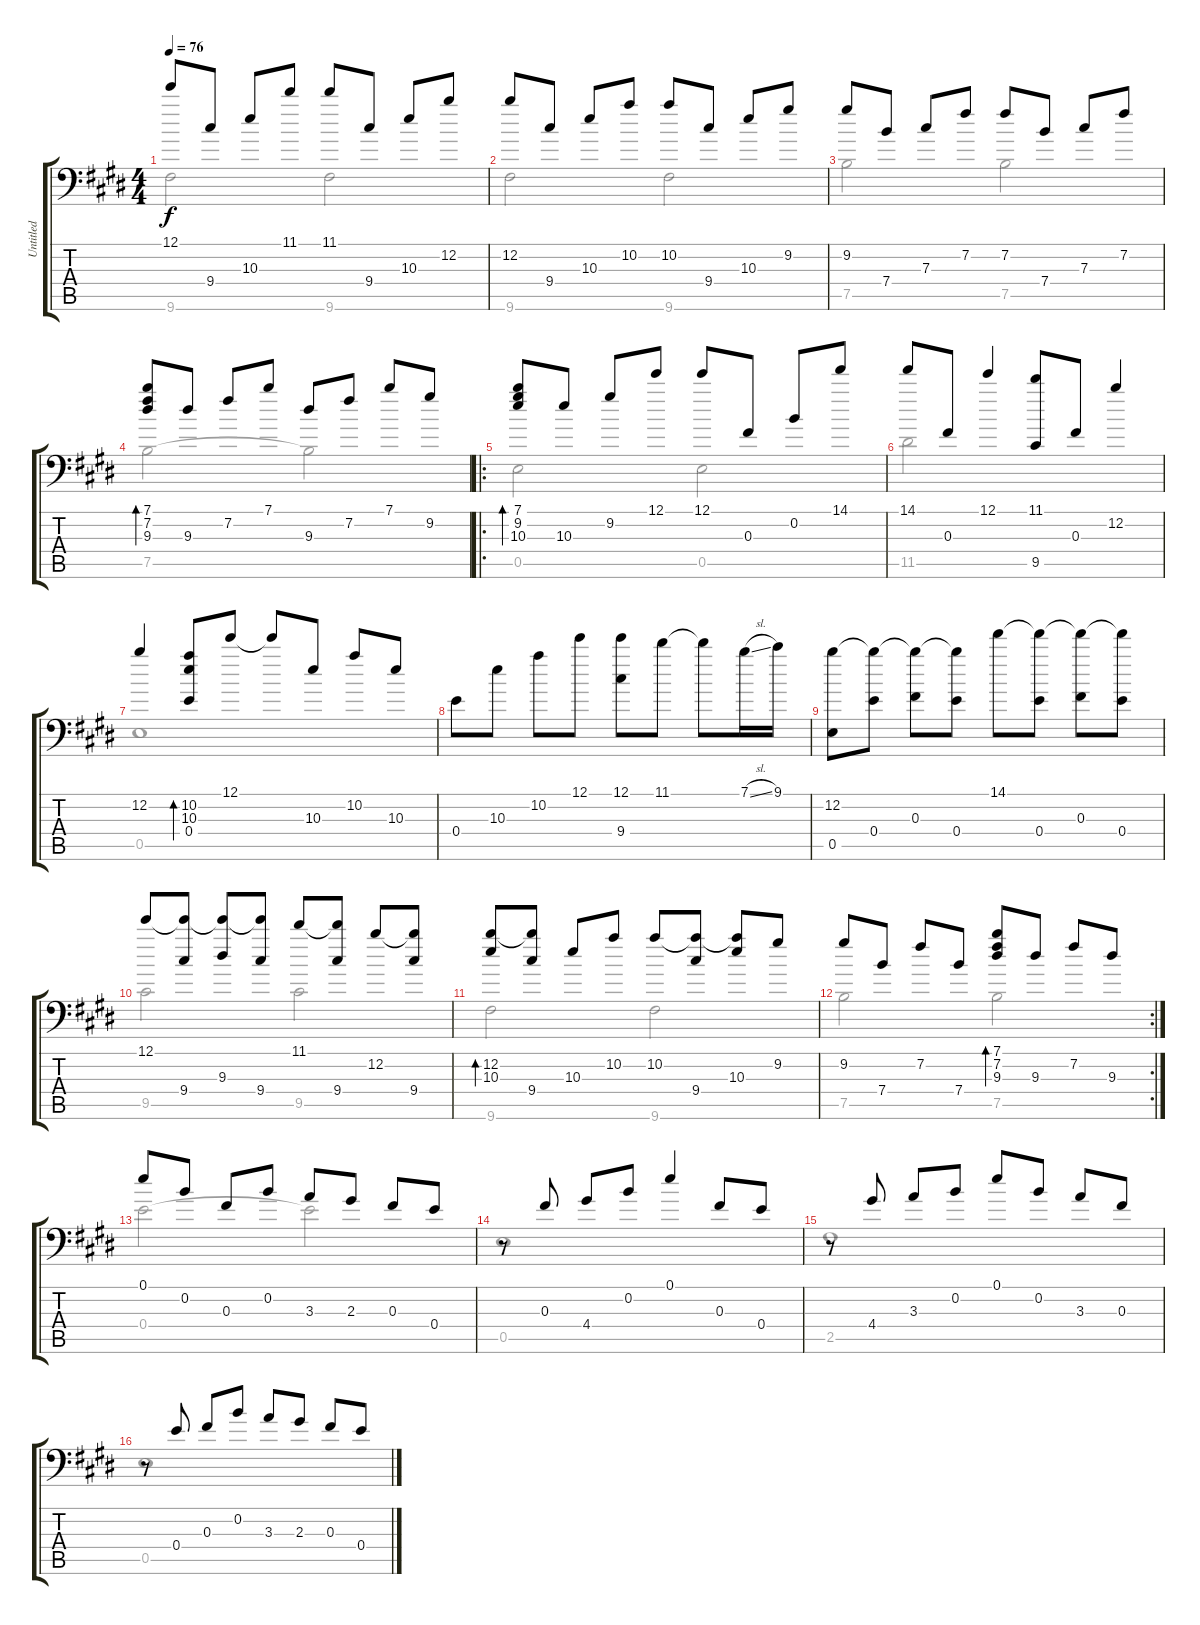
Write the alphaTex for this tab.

\track ("Untitled" "Untitled") {instrument acousticguitarsteel}
\staff {score tabs}
\tuning (E4 B3 Gb3 E3 E2 A1) {hide}
\voice
\ts (4 4)
\tempo 76
\clef f4
\ks e
12.1.8{dy f} 9.4.8 10.3.8 11.1.8 11.1.8 9.4.8 10.3.8 12.2.8 |
\ks c#minor
12.2.8 9.4.8 10.3.8 10.2.8 10.2.8 9.4.8 10.3.8 9.2.8 |
9.2.8 7.4.8 7.3.8 7.2.8 7.2.8 7.4.8 7.3.8 7.2.8 |
(7.1 7.2 9.3).8{bd 30} 9.3.8 7.2.8 7.1.8 9.3.8 7.2.8 7.1.8 9.2.8 |
\ro
\ks e
(7.1 9.2 10.3).8{bd 30} 10.3.8 9.2.8 12.1.8 12.1.8 0.3.8 0.2.8 14.1.8 |
\ks c#minor
14.1.8 0.3.8 12.1.4 (11.1 9.5).8 0.3.8 12.2.4 |
12.2.4 (10.2 10.3 0.4).8{bd 30} 12.1.8 12.1{t}.8 10.3.8 10.2.8 10.3.8 |
0.4.8 10.3.8 10.2.8 12.1.8 (12.1 9.4).8 11.1.8 11.1{t}.8 7.1{sl}.16 9.1.16 |
(12.2 0.5).8 (12.2{t} 0.4).8 (12.2{t} 0.3).8 (12.2{t} 0.4).8 14.1.8 (14.1{t} 0.4).8 (14.1{t} 0.3).8 (14.1{t} 0.4).8 |
12.1.8 (12.1{t} 9.4).8 (12.1{t} 9.3).8 (12.1{t} 9.4).8 11.1.8 (11.1{t} 9.4).8 12.2.8 (12.2{t} 9.4).8 |
(12.2 10.3).8{bd 30} (12.2{t} 9.4).8 10.3.8 10.2.8 10.2.8 (10.2{t} 9.4).8 (10.2{t} 10.3).8 9.2.8 |
\rc 2
9.2.8 7.4.8 7.2.8 7.4.8 (7.1 7.2 9.3).8{bd 30} 9.3.8 7.2.8 9.3.8 |
\ks e
0.1.8 0.2.8 0.3.8 0.2.8 3.3.8 2.3.8 0.3.8 0.4.8 |
\ks c#minor
r.8 0.3.8 4.4.8 0.2.8 0.1.4 0.3.8 0.4.8 |
r.8 4.4.8 3.3.8 0.2.8 0.1.8 0.2.8 3.3.8 0.3.8 |
r.8 0.4.8 0.3.8 0.2.8 3.3.8 2.3.8 0.3.8 0.4.8
\voice
\clef f4
\ottava regular
\simile none
\ks e
9.6.2{dy f} 9.6.2 |
\ks c#minor
9.6.2 9.6.2 |
7.5.2 7.5.2 |
7.5.2 7.5{t}.2 |
\ks e
0.5.2 0.5.2 |
\ks c#minor
11.5.2 |
0.5.1 |
|
|
9.5.2 9.5.2 |
9.6.2 9.6.2 |
7.5.2 7.5.2 |
\ks e
0.4.2 0.4{t}.2 |
\ks c#minor
0.5.1 |
2.5.1 |
0.5.1
